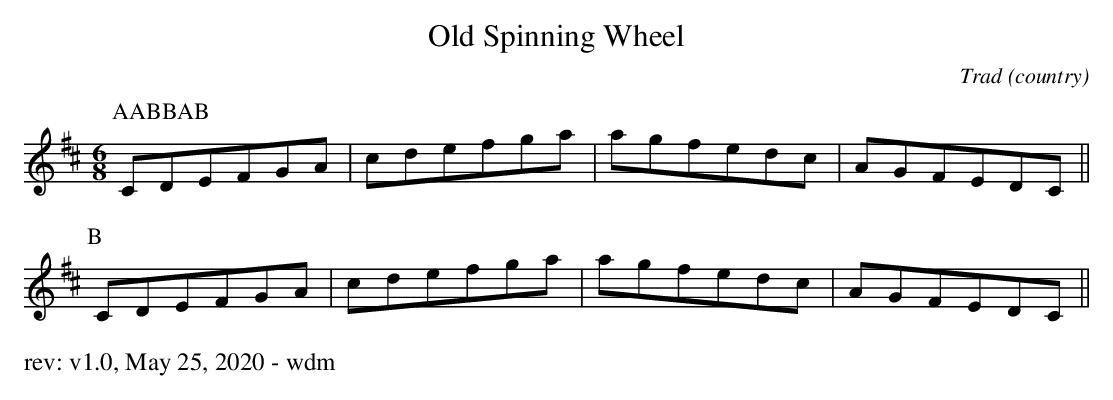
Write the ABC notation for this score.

X:1
T: Old Spinning Wheel
O: Trad (country)
M: 6/8
K: Dmaj
P: AABBAB
P:A
CDEFGA|cdefga|agfedc|AGFEDC||
P:B
CDEFGA|cdefga|agfedc|AGFEDC||
